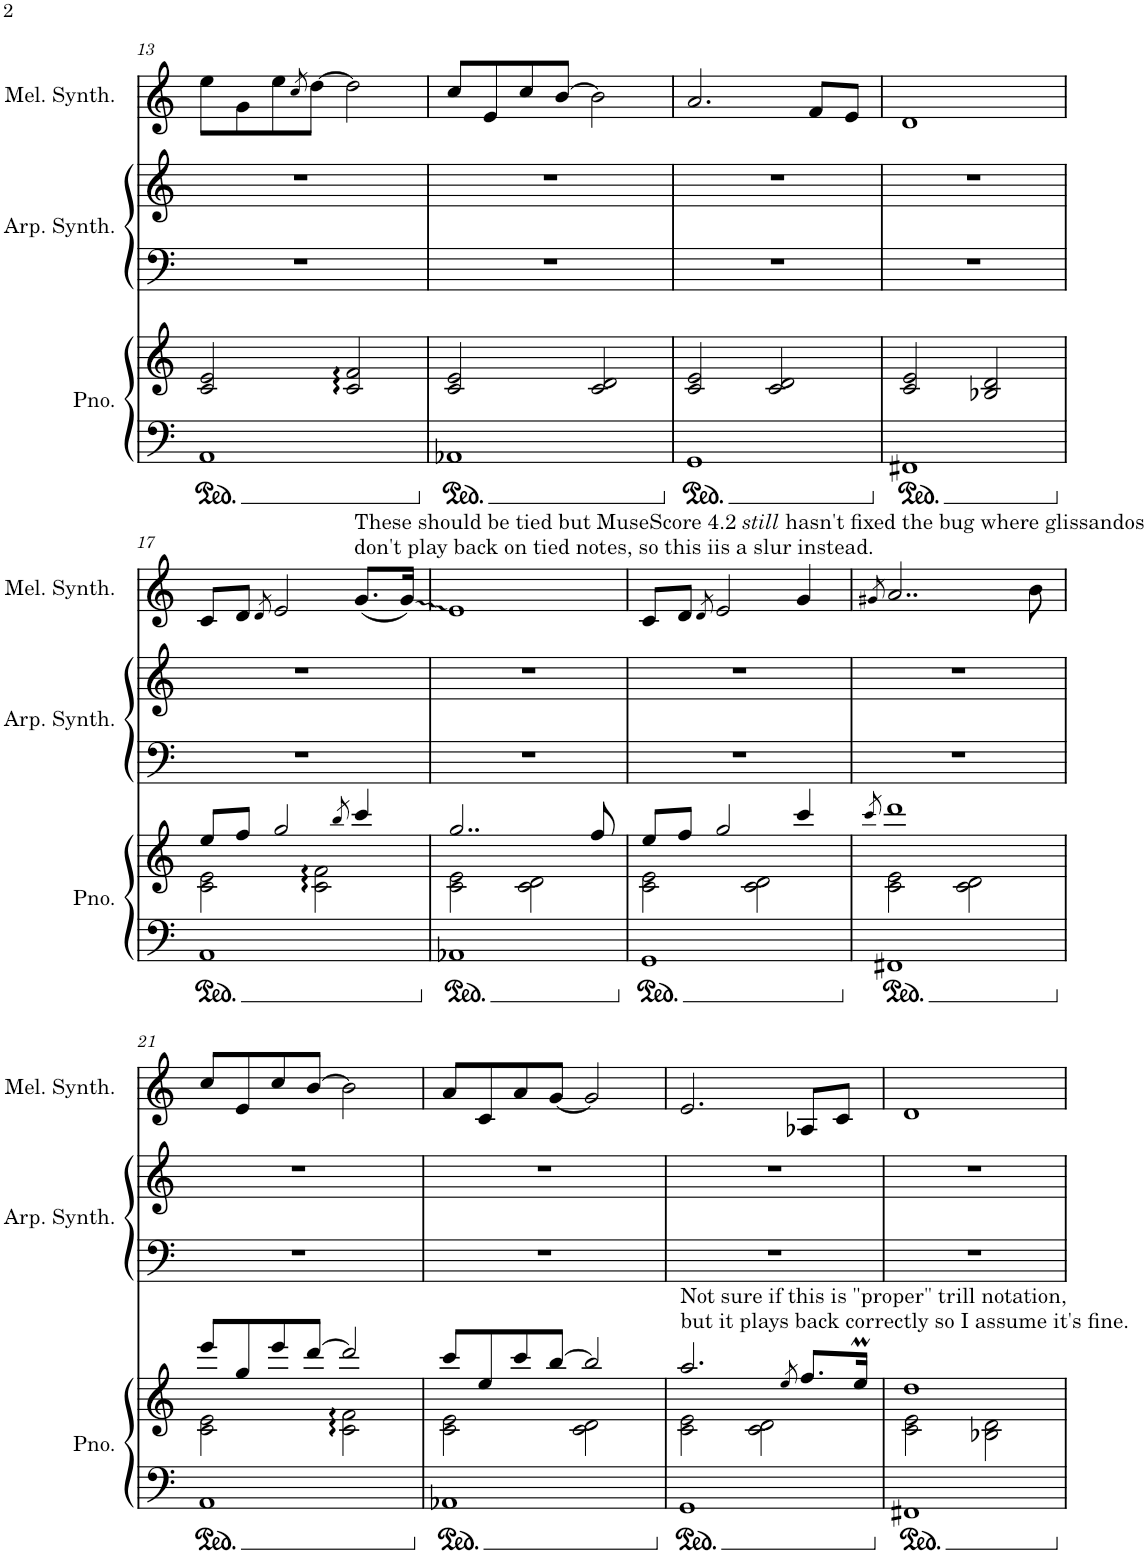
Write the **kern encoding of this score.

**kern	**kern	**kern	**kern	**kern
*part3	*part3	*part2	*part2	*part1
*staff5	*staff4	*staff3	*staff2	*staff1
*I"Piano	*	*I"Arpeggio Synthesizer	*	*I"Melody Synthesizer
*I'Pno.	*	*I'Arp. Synth.	*	*I'Mel. Synth.
!!LO:PB:g=z
*clefF4	*clefG2	*clefF4	*clefG2	*clefG2
*k[]	*k[]	*k[]	*k[]	*k[]
*M4/4	*M4/4	*M4/4	*M4/4	*M4/4
=13	=13	=13	=13	=13
1AA	2c/ 2e/	1r	1r	8ee\L
.	.	.	.	8g\
.	.	.	.	8ee\
.	.	.	.	8qcc/
.	.	.	.	[8dd\J
.	2c/ 2f/	.	.	2dd\]
=14	=14	=14	=14	=14
1AA-X	2c/ 2e/	1r	1r	8cc/L
.	.	.	.	8e/
.	.	.	.	8cc/
.	.	.	.	[8b/J
.	2c/ 2d/	.	.	2b\]
=15	=15	=15	=15	=15
1GG	2c/ 2e/	1r	1r	2.a/
.	2c/ 2d/	.	.	.
.	.	.	.	8f/L
.	.	.	.	8e/J
=16	=16	=16	=16	=16
1FF#X	2c/ 2e/	1r	1r	1d
.	2B-X/ 2d/	.	.	.
!!LO:LB:g=z
=17	=17	=17	=17	=17
*	*^	*	*	*
1AA	8ee/L	2c\ 2e\	1r	1r	8c/L
.	8ff/J	.	.	.	8d/J
.	.	.	.	.	8qd/
.	2gg/	.	.	.	2e/
.	.	2c\ 2f\	.	.	.
.	8qbb/	.	.	.	.
!	!	!	!	!	!LO:TX:a:t=These should be tied but MuseScore 4.2
!	!	!	!	!	!LO:TX:a:i:t=still
!	!	!	!	!	!LO:TX:a:t=hasn't fixed the bug where glissandos
!	!	!	!	!	!LO:TX:a:t=don't play back on tied notes, so this iis a slur instead.
.	4ccc/	.	.	.	(8.g/L
.	.	.	.	.	16g/Jk)
=18	=18	=18	=18	=18	=18
1AA-X	2..gg/	2c\ 2e\	1r	1r	1e
.	.	2c\ 2d\	.	.	.
.	8ff/	.	.	.	.
=19	=19	=19	=19	=19	=19
1GG	8ee/L	2c\ 2e\	1r	1r	8c/L
.	8ff/J	.	.	.	8d/J
.	.	.	.	.	8qd/
.	2gg/	.	.	.	2e/
.	.	2c\ 2d\	.	.	.
.	4ccc/	.	.	.	4g/
=20	=20	=20	=20	=20	=20
.	8qccc/	.	.	.	8qg#X/
1FF#X	1ddd	2c\ 2e\	1r	1r	2..a/
.	.	2c\ 2d\	.	.	.
.	.	.	.	.	8b\
!!LO:LB:g=z
=21	=21	=21	=21	=21	=21
1AA	8eee/L	2c\ 2e\	1r	1r	8cc/L
.	8gg/	.	.	.	8e/
.	8eee/	.	.	.	8cc/
.	[8ddd/J	.	.	.	[8b/J
.	2ddd/]	2c\ 2f\	.	.	2b\]
=22	=22	=22	=22	=22	=22
1AA-X	8ccc/L	2c\ 2e\	1r	1r	8a/L
.	8ee/	.	.	.	8c/
.	8ccc/	.	.	.	8a/
.	[8bb/J	.	.	.	[8g/J
.	2bb/]	2c\ 2d\	.	.	2g/]
=23	=23	=23	=23	=23	=23
!	!LO:TX:a:t=Not sure if this is "proper" trill notation,	!	!	!	!
!	!LO:TX:a:t=but it plays back correctly so I assume it's fine.	!	!	!	!
1GG	2.aa/	2c\ 2e\	1r	1r	2.e/
.	.	2c\ 2d\	.	.	.
.	8qee/	.	.	.	.
.	8.ff/L	.	.	.	8A-X/L
.	.	.	.	.	8c/J
.	16eem/Jk	.	.	.	.
=24	=24	=24	=24	=24	=24
1FF#X	1dd	2c\ 2e\	1r	1r	1d
.	.	2B-X\ 2d\	.	.	.
*	*v	*v	*	*	*
=	=	=	=	=
*-	*-	*-	*-	*-
